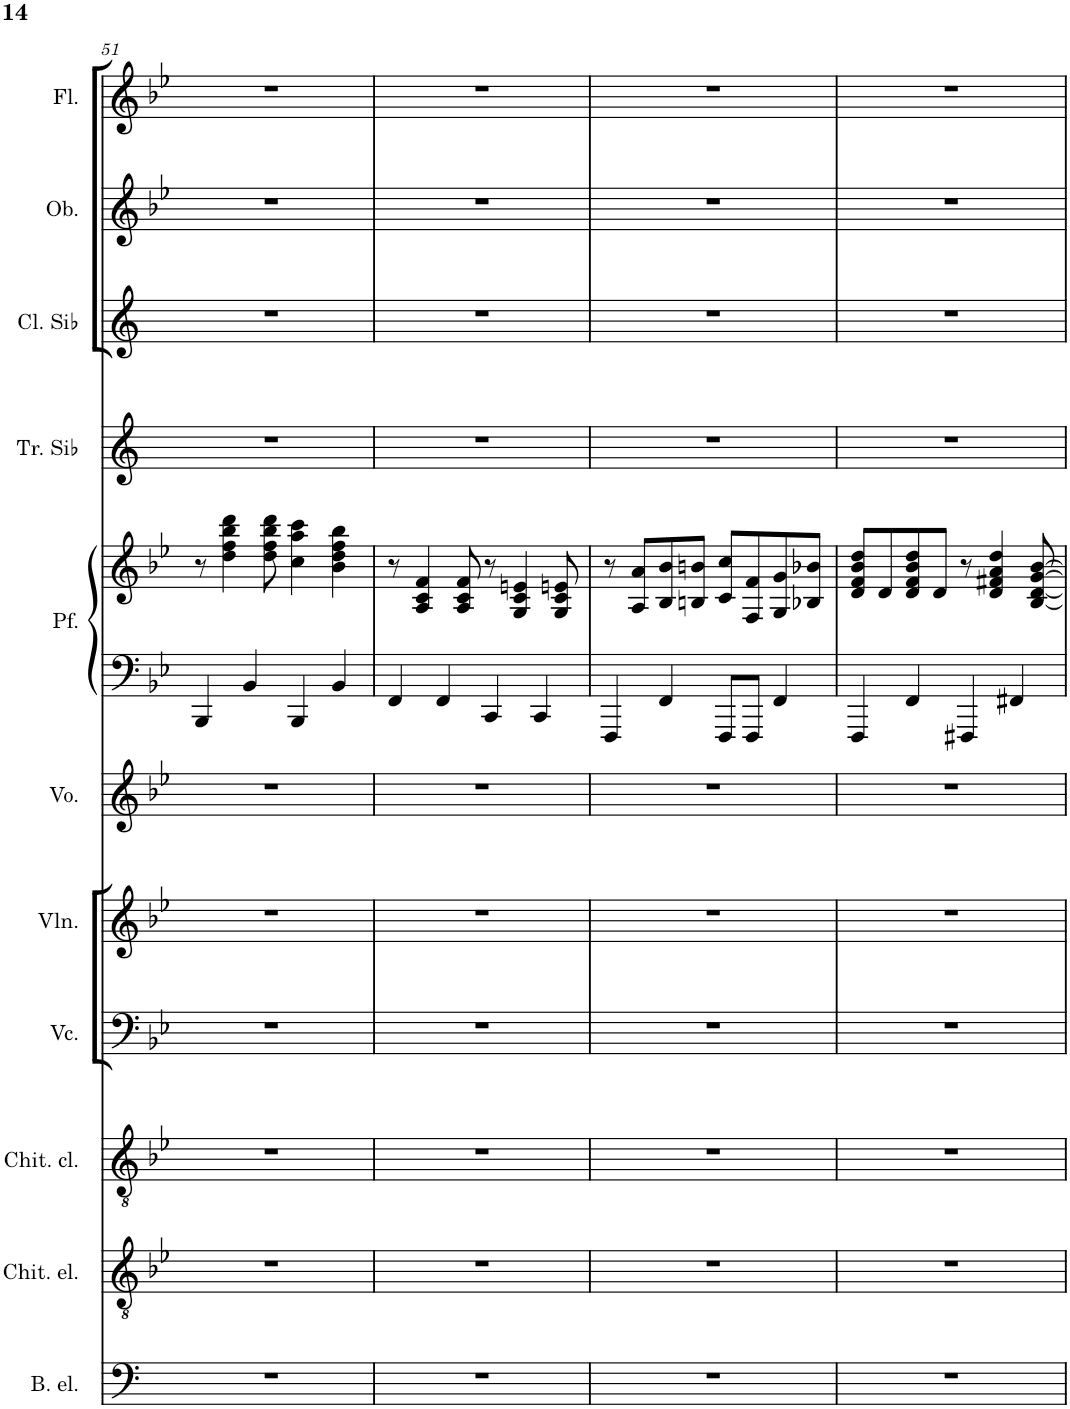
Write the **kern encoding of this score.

**kern	**kern	**kern	**kern	**kern	**kern	**kern	**kern	**kern	**kern	**kern	**kern
*part11	*part10	*part9	*part8	*part7	*part6	*part5	*part5	*part4	*part3	*part2	*part1
*staff12	*staff11	*staff10	*staff9	*staff8	*staff7	*staff6	*staff5	*staff4	*staff3	*staff2	*staff1
*I"Basso elettrico 6-corde	*I"Chitarra elettrica	*I"Chitarra classica	*I"Violoncello	*I"Violino	*I"Voce	*I"Piano	*	*I"Tromba in Sib	*I"Clarinetto in Sib	*I"Oboe	*I"Flauto
*I'B. el.	*I'Chit. el.	*I'Chit. cl.	*I'Vc.	*I'Vln.	*I'Vo.	*	*	*I'Tr. Sib	*I'Cl. Sib	*I'Ob.	*I'Fl.
!!LO:PB:g=z
*clefF4	*clefGv2	*clefGv2	*clefF4	*clefG2	*clefG2	*clefF4	*clefG2	*clefG2	*clefG2	*clefG2	*clefG2
*Trd7c12	*	*	*	*	*	*	*	*Trd1c2	*Trd1c2	*	*
*k[]	*k[b-e-]	*k[b-e-]	*k[b-e-]	*k[b-e-]	*k[b-e-]	*k[b-e-]	*k[b-e-]	*k[]	*k[]	*k[b-e-]	*k[b-e-]
*M4/4	*M4/4	*M4/4	*M4/4	*M4/4	*M4/4	*M4/4	*M4/4	*M4/4	*M4/4	*M4/4	*M4/4
=51	=51	=51	=51	=51	=51	=51	=51	=51	=51	=51	=51
1r	1r	1r	1r	1r	1r	4BBB-/	8r	1r	1r	1r	1r
.	.	.	.	.	.	.	4dd\ 4ff\ 4bb-\ 4ddd\	.	.	.	.
.	.	.	.	.	.	4BB-/	.	.	.	.	.
.	.	.	.	.	.	.	8dd\ 8ff\ 8bb-\ 8ddd\	.	.	.	.
.	.	.	.	.	.	4BBB-/	4cc\ 4aa\ 4ccc\	.	.	.	.
.	.	.	.	.	.	4BB-/	4b-\ 4dd\ 4ff\ 4bb-\	.	.	.	.
=52	=52	=52	=52	=52	=52	=52	=52	=52	=52	=52	=52
1r	1r	1r	1r	1r	1r	4FF/	8r	1r	1r	1r	1r
.	.	.	.	.	.	.	4A/ 4c/ 4f/	.	.	.	.
.	.	.	.	.	.	4FF/	.	.	.	.	.
.	.	.	.	.	.	.	8A/ 8c/ 8f/	.	.	.	.
.	.	.	.	.	.	4CC/	8r	.	.	.	.
.	.	.	.	.	.	.	4G/ 4c/ 4en/	.	.	.	.
.	.	.	.	.	.	4CC/	.	.	.	.	.
.	.	.	.	.	.	.	8G/ 8c/ 8en/	.	.	.	.
=53	=53	=53	=53	=53	=53	=53	=53	=53	=53	=53	=53
1r	1r	1r	1r	1r	1r	4FFF/	8r	1r	1r	1r	1r
.	.	.	.	.	.	.	8A/ 8a/L	.	.	.	.
.	.	.	.	.	.	4FF/	8B-/ 8b-/	.	.	.	.
.	.	.	.	.	.	.	8Bn/ 8bn/J	.	.	.	.
.	.	.	.	.	.	8FFF/L	8c/ 8cc/L	.	.	.	.
.	.	.	.	.	.	8FFF/J	8F/ 8f/	.	.	.	.
.	.	.	.	.	.	4FF/	8G/ 8g/	.	.	.	.
.	.	.	.	.	.	.	8B-X/ 8b-X/J	.	.	.	.
=54	=54	=54	=54	=54	=54	=54	=54	=54	=54	=54	=54
1r	1r	1r	1r	1r	1r	4FFF/	8d/ 8f/ 8b-/ 8dd/L	1r	1r	1r	1r
.	.	.	.	.	.	.	8d/	.	.	.	.
.	.	.	.	.	.	4FF/	8d/ 8f/ 8b-/ 8dd/	.	.	.	.
.	.	.	.	.	.	.	8d/J	.	.	.	.
.	.	.	.	.	.	4FFF#X/	8r	.	.	.	.
.	.	.	.	.	.	.	4d/ 4f#X/ 4a/ 4dd/	.	.	.	.
.	.	.	.	.	.	4FF#X/	.	.	.	.	.
.	.	.	.	.	.	.	[8B-/ [8d/ [8g/ [8b-/	.	.	.	.
=	=	=	=	=	=	=	=	=	=	=	=
*-	*-	*-	*-	*-	*-	*-	*-	*-	*-	*-	*-
